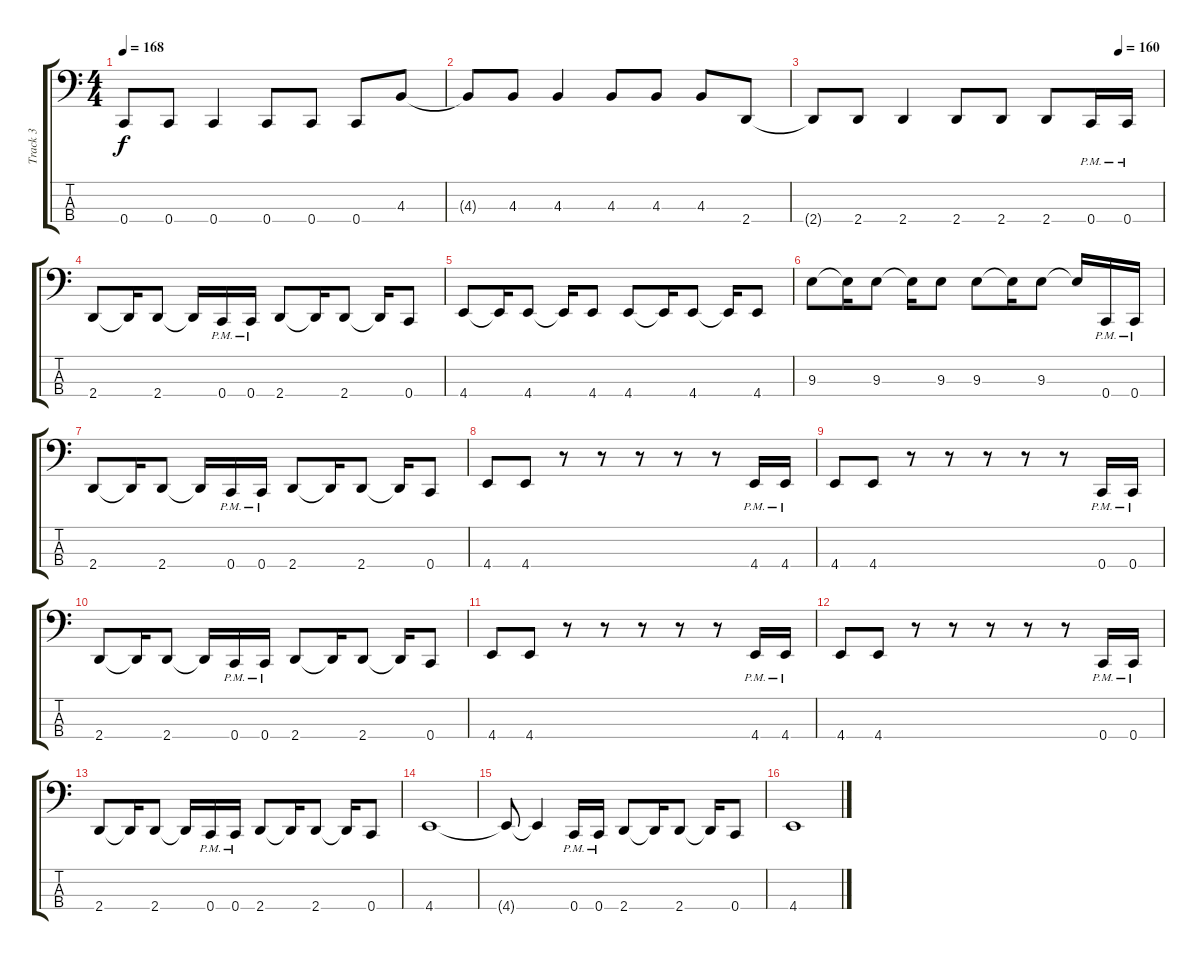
\track ("Track 3" "Track 3") {instrument electricbasspick}
\staff {score tabs}
\tuning (F2 C2 G1 C1) {hide}
\ts (4 4)
\tempo 168
\clef f4
\ks c
0.4{t}.8{dy f} 0.4.8 0.4.4 0.4.8 0.4.8 0.4.8 4.3.8 |
4.3{t}.8 4.3.8 4.3.4 4.3.8 4.3.8 4.3.8 2.4.8 |
\tempo (160 0.875)
2.4{t}.8 2.4.8 2.4.4 2.4.8 2.4.8 2.4.8 0.4{pm}.16 0.4{pm}.16 |
2.4.8 2.4{t}.16 2.4.8 2.4{t}.16 0.4{pm}.16 0.4{pm}.16 2.4.8 2.4{t}.16 2.4.8 2.4{t}.16 0.4.8 |
4.4.8 4.4{t}.16 4.4.8 4.4{t}.16 4.4.8 4.4.8 4.4{t}.16 4.4.8 4.4{t}.16 4.4.8 |
9.3.8 9.3{t}.16 9.3.8 9.3{t}.16 9.3.8 9.3.8 9.3{t}.16 9.3.8 9.3{t}.16 0.4{pm}.16 0.4{pm}.16 |
2.4.8 2.4{t}.16 2.4.8 2.4{t}.16 0.4{pm}.16 0.4{pm}.16 2.4.8 2.4{t}.16 2.4.8 2.4{t}.16 0.4.8 |
4.4.8 4.4.8 r.8 r.8 r.8 r.8 r.8 4.4{pm}.16 4.4{pm}.16 |
4.4.8 4.4.8 r.8 r.8 r.8 r.8 r.8 0.4{pm}.16 0.4{pm}.16 |
2.4.8 2.4{t}.16 2.4.8 2.4{t}.16 0.4{pm}.16 0.4{pm}.16 2.4.8 2.4{t}.16 2.4.8 2.4{t}.16 0.4.8 |
4.4.8 4.4.8 r.8 r.8 r.8 r.8 r.8 4.4{pm}.16 4.4{pm}.16 |
4.4.8 4.4.8 r.8 r.8 r.8 r.8 r.8 0.4{pm}.16 0.4{pm}.16 |
2.4.8 2.4{t}.16 2.4.8 2.4{t}.16 0.4{pm}.16 0.4{pm}.16 2.4.8 2.4{t}.16 2.4.8 2.4{t}.16 0.4.8 |
4.4.1 |
4.4{t}.8 4.4{t}.4 0.4{pm}.16 0.4{pm}.16 2.4.8 2.4{t}.16 2.4.8 2.4{t}.16 0.4.8 |
4.4.1
